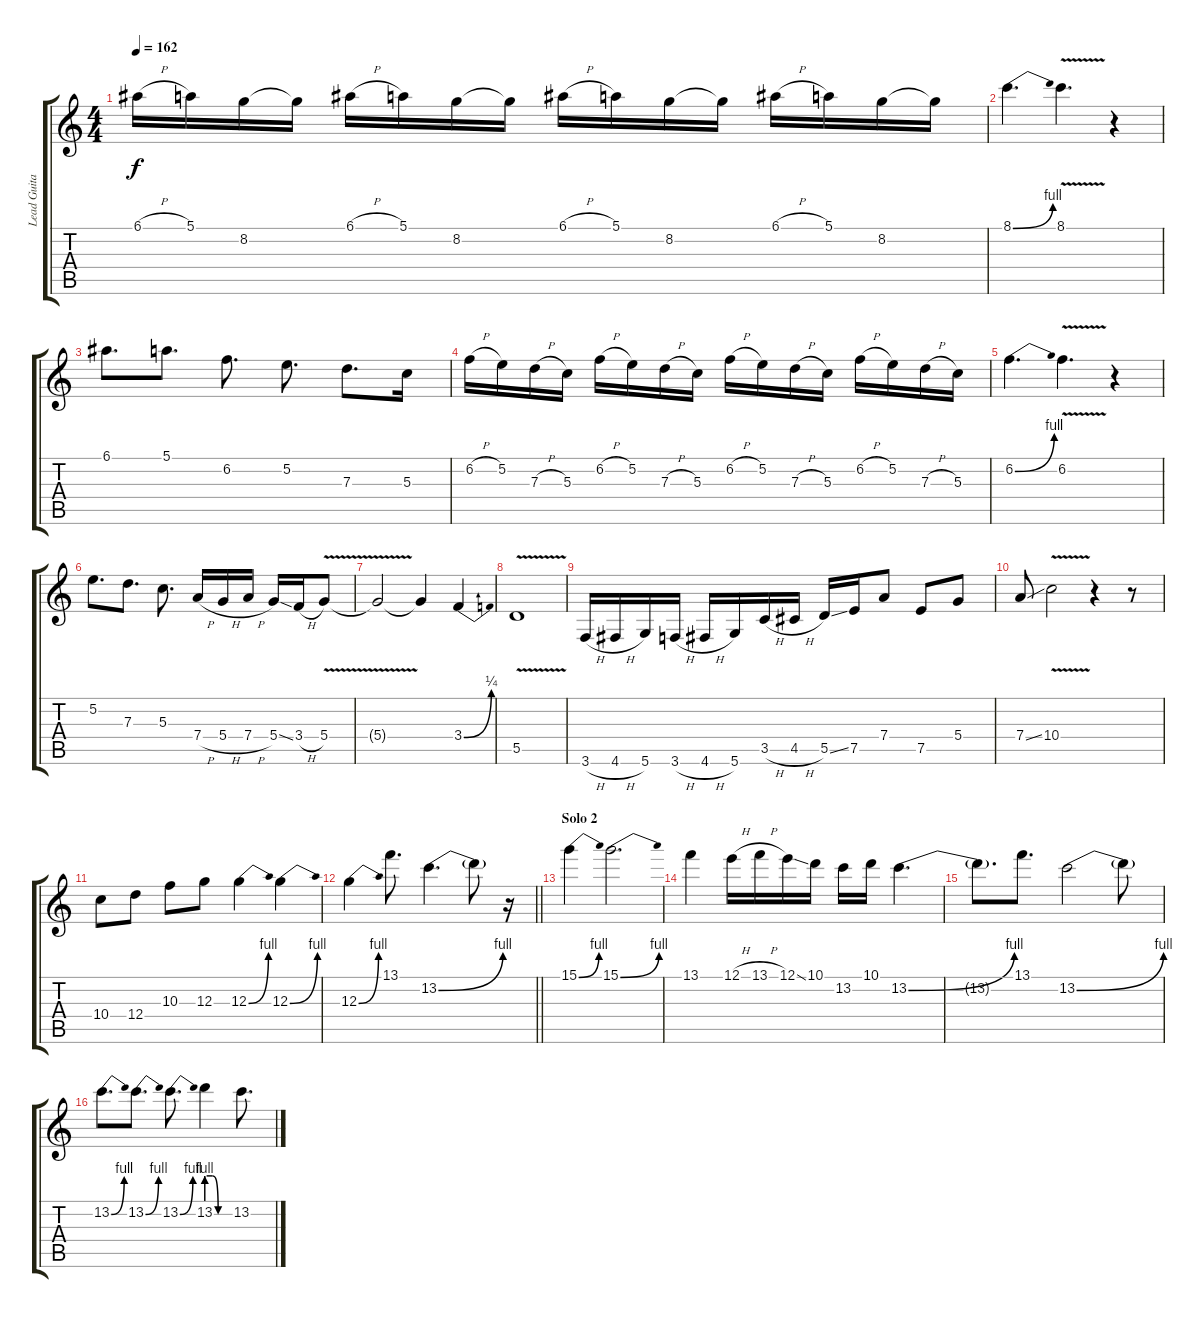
\track ("Lead Guitar " "Lead Guita") {instrument distortionguitar}
\staff {score tabs}
\tuning (E4 B3 G3 D3 A2 D2) {hide}
\ts (4 4)
\tempo 162
\clef g2
\ks c
6.1{h}.16{dy f} 5.1.16 8.2.16 8.2{t}.16 6.1{h}.16 5.1.16 8.2.16 8.2{t}.16 6.1{h}.16 5.1.16 8.2.16 8.2{t}.16 6.1{h}.16 5.1.16 8.2.16 8.2{t}.16 |
8.1{be (bend 0 0 60 4)}.4{d} 8.1{v}.4{d} r.4 |
6.1.8{d} 5.1.8{d} 6.2.8{d} 5.2.8{d} 7.3.8{d} 5.3.16 |
6.2{h}.16 5.2.16 7.3{h}.16 5.3.16 6.2{h}.16 5.2.16 7.3{h}.16 5.3.16 6.2{h}.16 5.2.16 7.3{h}.16 5.3.16 6.2{h}.16 5.2.16 7.3{h}.16 5.3.16 |
6.2{be (bend 0 0 60 4)}.4{d} 6.2{v}.4{d} r.4 |
5.2.8{d} 7.3.8{d} 5.3.8{d} 7.4{h}.16 5.4{h}.16 7.4{h}.16 5.4{ss}.16 3.4{h}.16 5.4{v}.8 |
5.4{t}.2 5.4{t}.4 3.4{be (bend 0 0 60 1)}.4 |
5.5{v}.1 |
3.6{h}.16 4.6{h}.16 5.6.16 3.6{h}.16 4.6{h}.16 5.6.16 3.5{h}.16 4.5{h}.16 5.5{ss}.16 7.5.16 7.4.8 7.5.8 5.4.8 |
7.4{ss}.8 10.4{v}.2 r.4 r.8 |
10.4.8 12.4.8 10.3.8 12.3.8 12.3{be (bend 0 0 60 4)}.4 12.3{be (bend 0 0 60 4)}.4 |
\barLineRight lightlight
12.3{be (bend 0 0 60 4)}.4 13.1.8{d} 13.2{be (bend 0 0 60 4)}.4{d} 13.2{t}.8 r.16 |
\section ("" "Solo 2")
15.1{be (bend 0 0 60 4)}.4 15.1{be (bend 0 0 60 4)}.2{d} |
13.1.4 12.1{h}.16 13.1{h}.16 12.1{ss}.16 10.1.16 13.2.16 10.1.16 13.2{be (bend 0 0 60 4)}.4{d} |
13.2{t}.8{d} 13.1.8{d} 13.2{be (bend 0 0 60 4)}.2 13.2{t}.8 |
13.2{be (bend 0 0 60 4)}.8{d} 13.2{be (bend 0 0 60 4)}.8{d} 13.2{be (bend 0 0 60 4)}.8{d} 13.2{be (custom 0 4 15 4 30 0 60 0)}.4 13.2.8{d}
